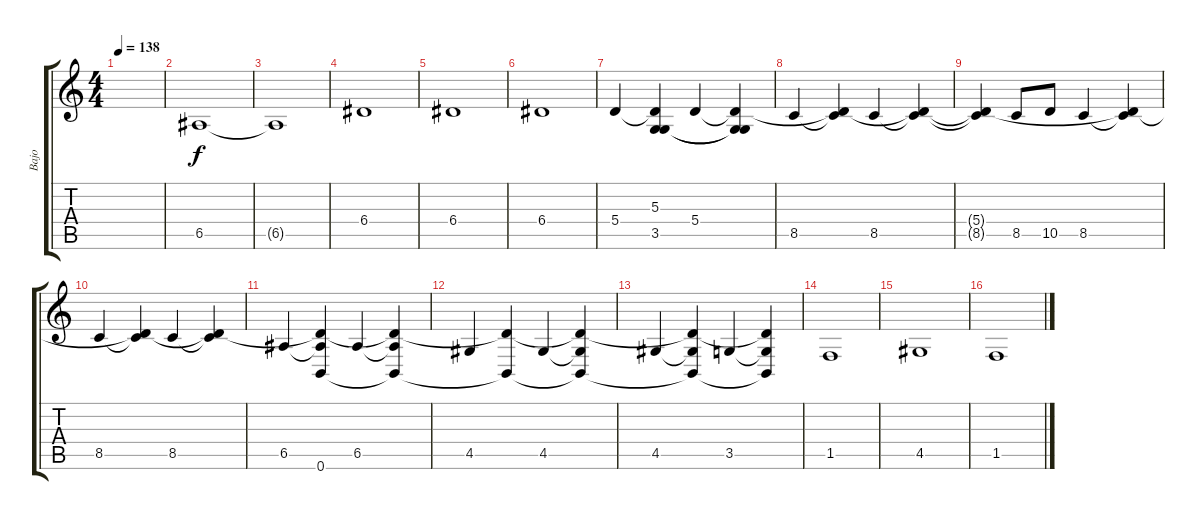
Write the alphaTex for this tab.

\track ("Bajo" "Bajo") {instrument electricbassfinger}
\staff {score tabs}
\tuning (B3 G3 D2 A2 E2 B1) {hide}
\ts (4 4)
\tempo 138
\clef g2
\ks c
|
6.5{t}.1 |
6.5{t}.1 |
6.4.1 |
6.4.1 |
6.4.1 |
5.4.4 (5.3 5.4{t} 3.5).4 5.4.4 (5.3{t} 5.4{t} 3.5{t}).4 |
8.5.4 (5.4{t} 8.5{t}).4 8.5.4 (5.4{t} 8.5{t}).4 |
(5.4{t} 8.5{t}).4 8.5.8 10.5.8 8.5.4 (5.4{t} 8.5{t}).4 |
8.5.4 (5.4{t} 8.5{t}).4 8.5.4 (5.4{t} 8.5{t}).4 |
6.5.4 (5.4{t} 6.5{t} 0.6).4 6.5.4 (5.4{t} 6.5{t} 0.6{t}).4 |
4.5.4 (5.4{t} 0.6{t}).4 4.5.4 (5.4{t} 4.5{t} 0.6{t}).4 |
4.5.4 (5.4{t} 4.5{t} 0.6{t}).4 3.5.4 (5.4{t} 3.5{t} 0.6{t}).4 |
1.5.1 |
4.5.1 |
1.5.1
